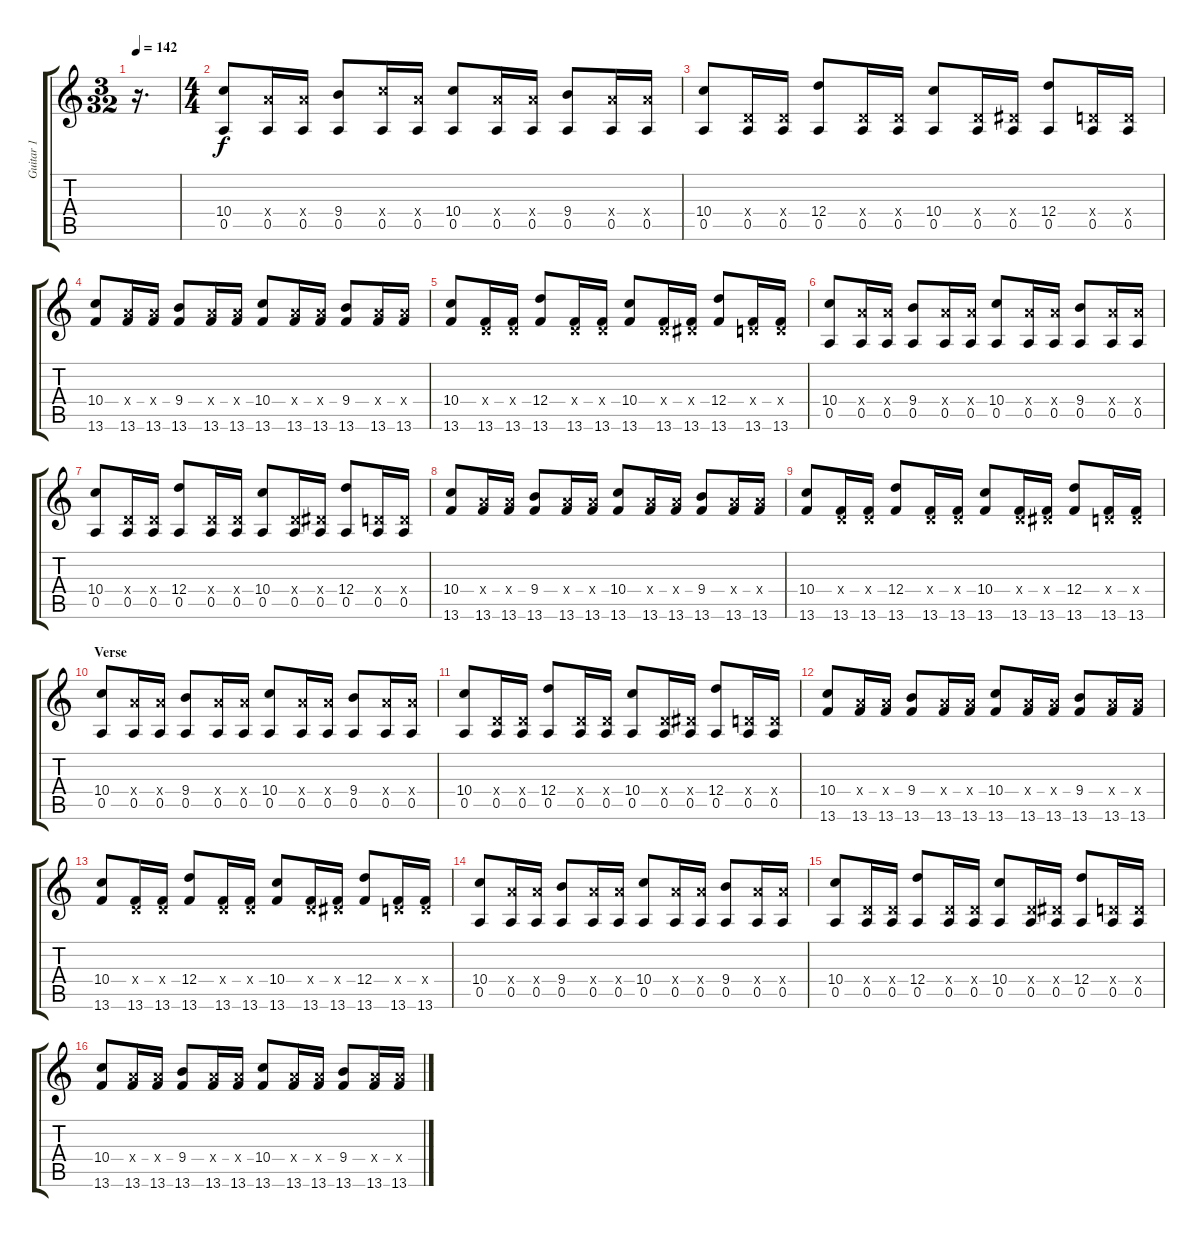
\track ("Guitar 1" "Guitar 1") {instrument electricguitarmuted}
\staff {score tabs}
\tuning (E4 B3 G3 D3 A2 E2) {hide}
\ts (3 32)
\tempo 142
\clef g2
\ks c
r.16{d dy f instrument electricguitarmuted} |
\ts (4 4)
(10.4 0.5).8 (7.4{x} 0.5).16 (7.4{x} 0.5).16 (9.4 0.5).8 (10.4{x} 0.5).16 (7.4{x} 0.5).16 (10.4 0.5).8 (7.4{x} 0.5).16 (7.4{x} 0.5).16 (9.4 0.5).8 (7.4{x} 0.5).16 (7.4{x} 0.5).16 |
(10.4 0.5).8 (0.4{x} 0.5).16 (0.4{x} 0.5).16 (12.4 0.5).8 (0.4{x} 0.5).16 (0.4{x} 0.5).16 (10.4 0.5).8 (0.4{x} 0.5).16 (1.4{x} 0.5).16 (12.4 0.5).8 (0.4{x} 0.5).16 (0.4{x} 0.5).16 |
(10.4 13.6).8 (7.4{x} 13.6).16 (7.4{x} 13.6).16 (9.4 13.6).8 (7.4{x} 13.6).16 (7.4{x} 13.6).16 (10.4 13.6).8 (7.4{x} 13.6).16 (7.4{x} 13.6).16 (9.4 13.6).8 (7.4{x} 13.6).16 (7.4{x} 13.6).16 |
(10.4 13.6).8 (0.4{x} 13.6).16 (0.4{x} 13.6).16 (12.4 13.6).8 (0.4{x} 13.6).16 (0.4{x} 13.6).16 (10.4 13.6).8 (0.4{x} 13.6).16 (1.4{x} 13.6).16 (12.4 13.6).8 (0.4{x} 13.6).16 (0.4{x} 13.6).16 |
(10.4 0.5).8 (7.4{x} 0.5).16 (7.4{x} 0.5).16 (9.4 0.5).8 (7.4{x} 0.5).16 (7.4{x} 0.5).16 (10.4 0.5).8 (7.4{x} 0.5).16 (7.4{x} 0.5).16 (9.4 0.5).8 (7.4{x} 0.5).16 (7.4{x} 0.5).16 |
(10.4 0.5).8 (0.4{x} 0.5).16 (0.4{x} 0.5).16 (12.4 0.5).8 (0.4{x} 0.5).16 (0.4{x} 0.5).16 (10.4 0.5).8 (0.4{x} 0.5).16 (1.4{x} 0.5).16 (12.4 0.5).8 (0.4{x} 0.5).16 (0.4{x} 0.5).16 |
(10.4 13.6).8 (7.4{x} 13.6).16 (7.4{x} 13.6).16 (9.4 13.6).8 (7.4{x} 13.6).16 (7.4{x} 13.6).16 (10.4 13.6).8 (7.4{x} 13.6).16 (7.4{x} 13.6).16 (9.4 13.6).8 (7.4{x} 13.6).16 (7.4{x} 13.6).16 |
(10.4 13.6).8 (0.4{x} 13.6).16 (0.4{x} 13.6).16 (12.4 13.6).8 (0.4{x} 13.6).16 (0.4{x} 13.6).16 (10.4 13.6).8 (0.4{x} 13.6).16 (1.4{x} 13.6).16 (12.4 13.6).8 (0.4{x} 13.6).16 (0.4{x} 13.6).16 |
\section ("" "Verse")
(10.4 0.5).8 (7.4{x} 0.5).16 (7.4{x} 0.5).16 (9.4 0.5).8 (7.4{x} 0.5).16 (7.4{x} 0.5).16 (10.4 0.5).8 (7.4{x} 0.5).16 (7.4{x} 0.5).16 (9.4 0.5).8 (7.4{x} 0.5).16 (7.4{x} 0.5).16 |
(10.4 0.5).8 (0.4{x} 0.5).16 (0.4{x} 0.5).16 (12.4 0.5).8 (0.4{x} 0.5).16 (0.4{x} 0.5).16 (10.4 0.5).8 (0.4{x} 0.5).16 (1.4{x} 0.5).16 (12.4 0.5).8 (0.4{x} 0.5).16 (0.4{x} 0.5).16 |
(10.4 13.6).8 (7.4{x} 13.6).16 (7.4{x} 13.6).16 (9.4 13.6).8 (7.4{x} 13.6).16 (7.4{x} 13.6).16 (10.4 13.6).8 (7.4{x} 13.6).16 (7.4{x} 13.6).16 (9.4 13.6).8 (7.4{x} 13.6).16 (7.4{x} 13.6).16 |
(10.4 13.6).8 (0.4{x} 13.6).16 (0.4{x} 13.6).16 (12.4 13.6).8 (0.4{x} 13.6).16 (0.4{x} 13.6).16 (10.4 13.6).8 (0.4{x} 13.6).16 (1.4{x} 13.6).16 (12.4 13.6).8 (0.4{x} 13.6).16 (0.4{x} 13.6).16 |
(10.4 0.5).8 (7.4{x} 0.5).16 (7.4{x} 0.5).16 (9.4 0.5).8 (7.4{x} 0.5).16 (7.4{x} 0.5).16 (10.4 0.5).8 (7.4{x} 0.5).16 (7.4{x} 0.5).16 (9.4 0.5).8 (7.4{x} 0.5).16 (7.4{x} 0.5).16 |
(10.4 0.5).8 (0.4{x} 0.5).16 (0.4{x} 0.5).16 (12.4 0.5).8 (0.4{x} 0.5).16 (0.4{x} 0.5).16 (10.4 0.5).8 (0.4{x} 0.5).16 (1.4{x} 0.5).16 (12.4 0.5).8 (0.4{x} 0.5).16 (0.4{x} 0.5).16 |
(10.4 13.6).8 (7.4{x} 13.6).16 (7.4{x} 13.6).16 (9.4 13.6).8 (7.4{x} 13.6).16 (7.4{x} 13.6).16 (10.4 13.6).8 (7.4{x} 13.6).16 (7.4{x} 13.6).16 (9.4 13.6).8 (7.4{x} 13.6).16 (7.4{x} 13.6).16
